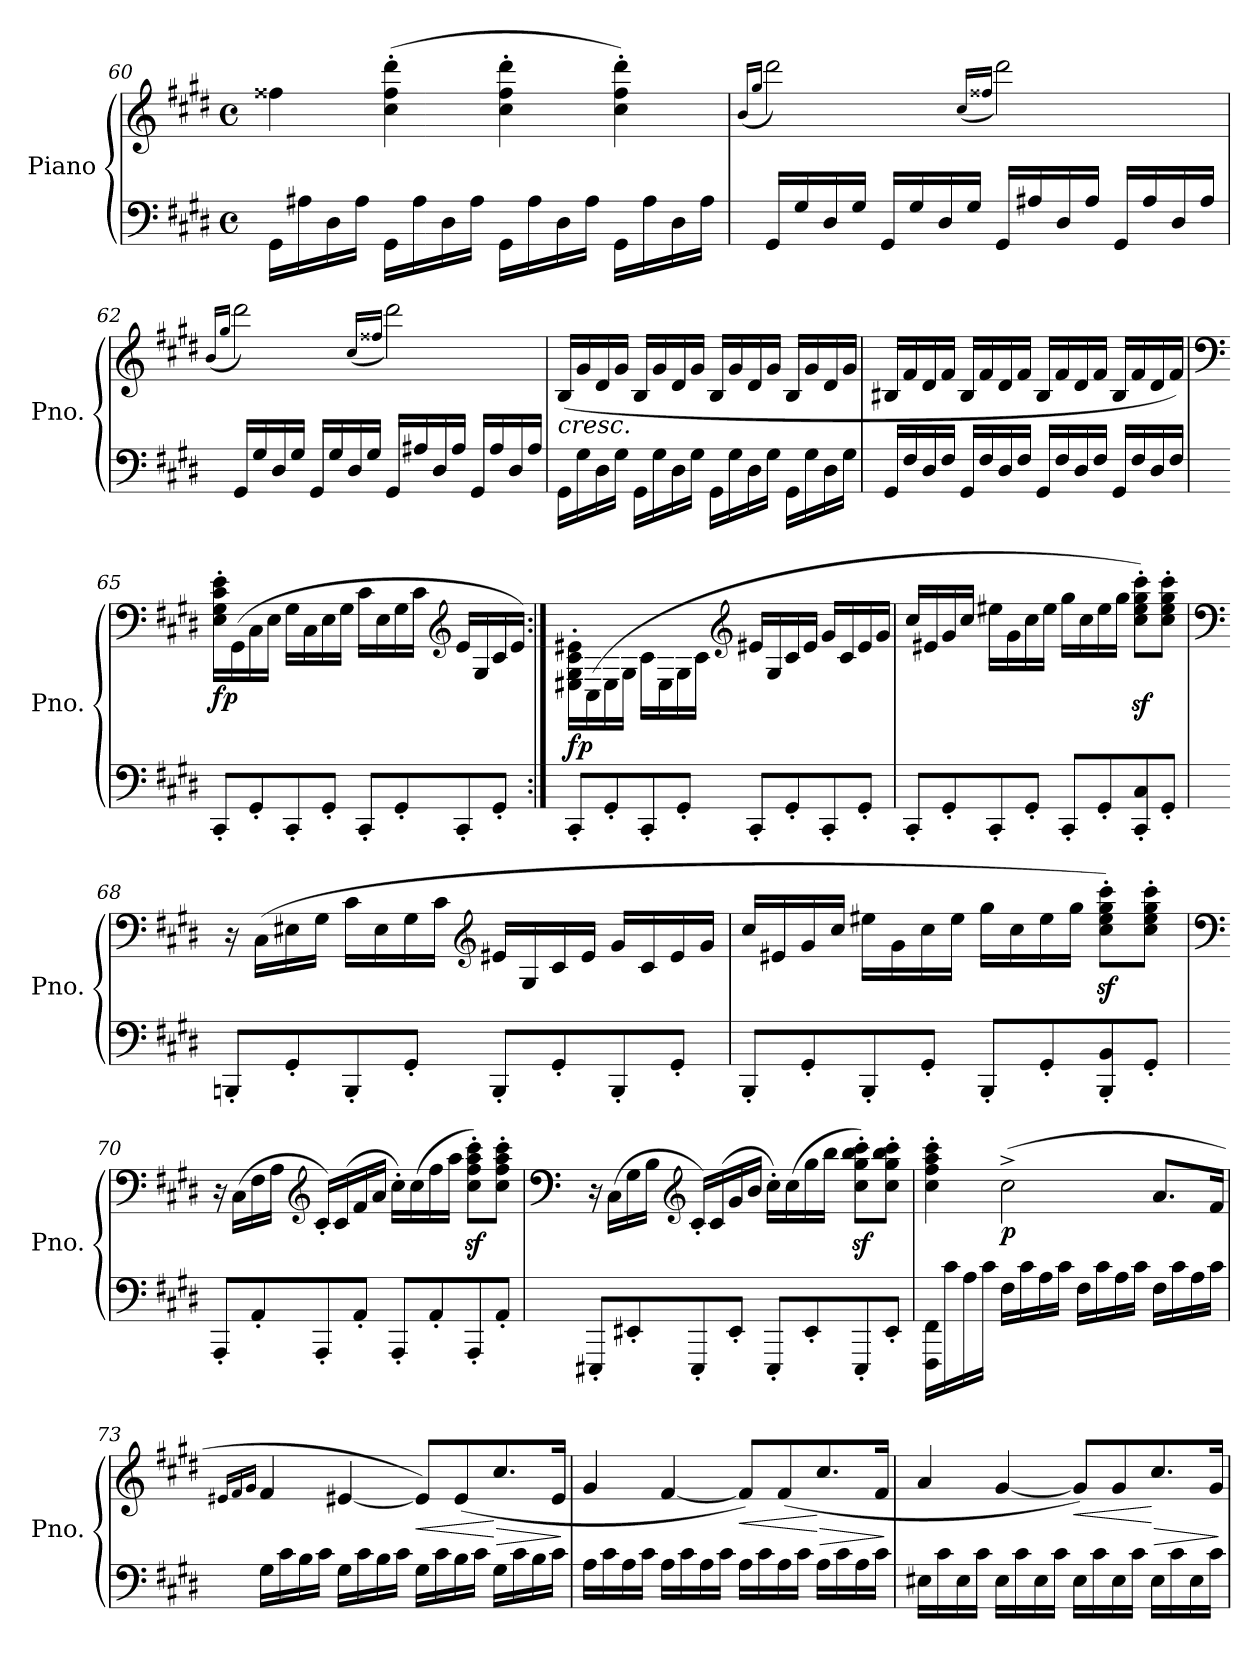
**kern	**kern	**dynam
*part1	*part1	*part1
*staff2	*staff1	*staff1/2
*I"Piano	*	*
*I'Pno.	*	*
!!LO:LB:g=z
*clefF4	*clefG2	*
*k[f#c#g#d#]	*k[f#c#g#d#]	*
*M4/4	*M4/4	*
*met(c)	*met(c)	*
=60	=60	=60
16GG#\LL	4ff##X\	.
16A#X\	.	.
16D#\	.	.
16A#\JJ	.	.
16GG#\LL	(>4cc#\' 4ff##\' 4ddd#\'	.
16A#\	.	.
16D#\	.	.
16A#\JJ	.	.
16GG#\LL	4cc#\' 4ff##\' 4ddd#\'	.
16A#\	.	.
16D#\	.	.
16A#\JJ	.	.
16GG#\LL	4cc#\' 4ff##\' 4ddd#\')	.
16A#\	.	.
16D#\	.	.
16A#\JJ	.	.
=61	=61	=61
.	(<16qb/LL	.
.	16qgg#/JJ	.
16GG#/LL	2ddd#\)	.
16G#/	.	.
16D#/	.	.
16G#/JJ	.	.
16GG#/LL	.	.
16G#/	.	.
16D#/	.	.
16G#/JJ	.	.
.	(<16qcc#/LL	.
.	16qff##X/JJ	.
16GG#/LL	2ddd#\)	.
16A#X/	.	.
16D#/	.	.
16A#/JJ	.	.
16GG#/LL	.	.
16A#/	.	.
16D#/	.	.
16A#/JJ	.	.
=62	=62	=62
.	(<16qb/LL	.
.	16qgg#/JJ	.
16GG#/LL	2ddd#\)	.
16G#/	.	.
16D#/	.	.
16G#/JJ	.	.
16GG#/LL	.	.
16G#/	.	.
16D#/	.	.
16G#/JJ	.	.
.	(<16qcc#/LL	.
.	16qff##X/JJ	.
16GG#/LL	2ddd#\)	.
16A#X/	.	.
16D#/	.	.
16A#/JJ	.	.
16GG#/LL	.	.
16A#/	.	.
16D#/	.	.
16A#/JJ	.	.
!!LO:LB:g=z
=63	=63	=63
!	!LO:TX:b:i:t=cresc.	!
16GG#\LL	(<16B/LL	.
16G#\	16g#/	.
16D#\	16d#/	.
16G#\JJ	16g#/JJ	.
16GG#\LL	16B/LL	.
16G#\	16g#/	.
16D#\	16d#/	.
16G#\JJ	16g#/JJ	.
16GG#\LL	16B/LL	.
16G#\	16g#/	.
16D#\	16d#/	.
16G#\JJ	16g#/JJ	.
16GG#\LL	16B/LL	.
16G#\	16g#/	.
16D#\	16d#/	.
16G#\JJ	16g#/JJ	.
=64	=64	=64
16GG#/LL	16B#X/LL	.
16F#/	16f#/	.
16D#/	16d#/	.
16F#/JJ	16f#/JJ	.
16GG#/LL	16B#/LL	.
16F#/	16f#/	.
16D#/	16d#/	.
16F#/JJ	16f#/JJ	.
16GG#/LL	16B#/LL	.
16F#/	16f#/	.
16D#/	16d#/	.
16F#/JJ	16f#/JJ	.
16GG#/LL	16B#/LL	.
16F#/	16f#/	.
16D#/	16d#/	.
16F#/JJ	16f#/JJ)	.
=65	=65	=65
*	*clefF4	*
!	!	!LO:DY:b
8CC#'/L	16E\' 16G#\' 16c#\' 16e\'LL	fp
.	(>16GG#\	.
8GG#'/	16C#\	.
.	16E\JJ	.
8CC#'/	16G#\LL	.
.	16C#\	.
8GG#'/J	16E\	.
.	16G#\JJ	.
8CC#'/L	16c#\LL	.
.	16E\	.
8GG#'/	16G#\	.
.	16c#\JJ	.
*	*clefG2	*
8CC#'/	16e/LL	.
.	16G#/	.
8GG#'/J	16c#/	.
.	16e/JJ)	.
!!LO:LB:g=z
=66:|!	=66:|!	=66:|!
!	!	!LO:DY:b
8CC#'/L	16E#X\' 16G#\' 16c#\' 16e#X\'LL	fp
.	(>16C#\	.
8GG#'/	16E#\	.
.	16G#\JJ	.
8CC#'/	16c#\LL	.
.	16E#\	.
8GG#'/J	16G#\	.
.	16c#\JJ	.
*	*clefG2	*
8CC#'/L	16e#X/LL	.
.	16G#/	.
8GG#'/	16c#/	.
.	16e#/JJ	.
8CC#'/	16g#/LL	.
.	16c#/	.
8GG#'/J	16e#/	.
.	16g#/JJ	.
=67	=67	=67
8CC#'/L	16cc#/LL	.
.	16e#X/	.
8GG#'/	16g#/	.
.	16cc#/JJ	.
8CC#'/	16ee#X\LL	.
.	16g#\	.
8GG#'/J	16cc#\	.
.	16ee#\JJ	.
8CC#'/L	16gg#\LL	.
.	16cc#\	.
8GG#'/	16ee#\	.
.	16gg#\JJ	.
8CC#/' 8C#/'	8cc#\z<' 8ee#\z<' 8gg#\z<' 8ccc#\z<'L)	.
8GG#'/J	8cc#\' 8ee#\' 8gg#\' 8ccc#\'J	.
=68	=68	=68
*	*clefF4	*
8BBBn'/L	16r	.
.	(>16C#\LL	.
8GG#'/	16E#X\	.
.	16G#\JJ	.
8BBB'/	16c#\LL	.
.	16E#\	.
8GG#'/J	16G#\	.
.	16c#\JJ	.
*	*clefG2	*
8BBB'/L	16e#X/LL	.
.	16G#/	.
8GG#'/	16c#/	.
.	16e#/JJ	.
8BBB'/	16g#/LL	.
.	16c#/	.
8GG#'/J	16e#/	.
.	16g#/JJ	.
!!LO:LB:g=z
=69	=69	=69
8BBB'/L	16cc#/LL	.
.	16e#X/	.
8GG#'/	16g#/	.
.	16cc#/JJ	.
8BBB'/	16ee#X\LL	.
.	16g#\	.
8GG#'/J	16cc#\	.
.	16ee#\JJ	.
8BBB'/L	16gg#\LL	.
.	16cc#\	.
8GG#'/	16ee#\	.
.	16gg#\JJ	.
8BBB/' 8BB/'	8cc#\z<' 8ee#\z<' 8gg#\z<' 8ccc#\z<'L)	.
8GG#'/J	8cc#\' 8ee#\' 8gg#\' 8ccc#\'J	.
=70	=70	=70
*	*clefF4	*
8AAA'/L	16r	.
.	(>16C#\LL	.
8AA'/	16F#\	.
.	16A\JJ	.
*	*clefG2	*
8AAA'/	16c#'/LL)	.
.	(>16c#/	.
8AA'/J	16f#/	.
.	16a/JJ	.
8AAA'/L	16cc#'\LL)	.
.	(>16cc#\	.
8AA'/	16ff#\	.
.	16aa\JJ	.
8AAA'/	8cc#\z<' 8ff#\z<' 8aa\z<' 8ccc#\z<'L)	.
8AA'/J	8cc#\' 8ff#\' 8aa\' 8ccc#\'J	.
=71	=71	=71
*	*clefF4	*
8EEE#X'/L	16r	.
.	(>16C#\LL	.
8EE#X'/	16G#\	.
.	16B\JJ	.
*	*clefG2	*
8EEE#'/	16c#'/LL)	.
.	(>16c#/	.
8EE#'/J	16g#/	.
.	16b/JJ	.
8EEE#'/L	16cc#'\LL)	.
.	(>16cc#\	.
8EE#'/	16gg#\	.
.	16bb\JJ	.
8EEE#'/	8cc#\z<' 8gg#\z<' 8bb\z<' 8ccc#\z<'L)	.
8EE#'/J	8cc#\' 8gg#\' 8bb\' 8ccc#\'J	.
!!LO:LB:g=z
=72	=72	=72
16FFF#/ 16FF#/LL	4cc#\' 4ff#\' 4aa\' 4ccc#\'	.
16c#\	.	.
16A\	.	.
16c#\JJ	.	.
!	!	!LO:DY:b
16F#\LL	(>2cc#^\	p
16c#\	.	.
16A\	.	.
16c#\JJ	.	.
16F#\LL	.	.
16c#\	.	.
16A\	.	.
16c#\JJ	.	.
16F#\LL	8.a/L	.
16c#\	.	.
16A\	.	.
16c#\JJ	16f#/Jk	.
=73	=73	=73
.	16qe#X/LL	.
.	16qf#/	.
.	16qg#/JJ	.
16G#\LL	4f#/	.
16c#\	.	.
16B\	.	.
16c#\JJ	.	.
16G#\LL	[4e#X/	.
16c#\	.	.
16B\	.	.
16c#\JJ	.	.
!	!	!LO:HP:b
16G#\LL	8e#/L])	<
16c#\	.	.
16B\	(<8e#/	.
16c#\JJ	.	.
!	!	!LO:HP:n=1:b
16G#\LL	8.cc#/	[ >
16c#\	.	.
16B\	.	.
16c#\JJ	16e#/Jk	.
.	.	]
=74	=74	=74
16A\LL	4g#/	.
16c#\	.	.
16A\	.	.
16c#\JJ	.	.
16A\LL	[4f#/	.
16c#\	.	.
16A\	.	.
16c#\JJ	.	.
!	!	!LO:HP:b
16A\LL	8f#/L])	<
16c#\	.	.
16A\	(<8f#/	.
16c#\JJ	.	.
!	!	!LO:HP:n=1:b
16A\LL	8.cc#/	[ >
16c#\	.	.
16A\	.	.
16c#\JJ	16f#/Jk	.
.	.	]
!!LO:PB:g=z
=75	=75	=75
16E#X\LL	4a/	.
16c#\	.	.
16E#\	.	.
16c#\JJ	.	.
16E#\LL	[4g#/	.
16c#\	.	.
16E#\	.	.
16c#\JJ	.	.
!	!	!LO:HP:b
16E#\LL	8g#/L])	<
16c#\	.	.
16E#\	8g#/	.
16c#\JJ	.	.
!	!	!LO:HP:n=1:b
16E#\LL	8.cc#/	[ >
16c#\	.	.
16E#\	.	.
16c#\JJ	16g#/Jk	.
.	.	]
=	=	=
*-	*-	*-
